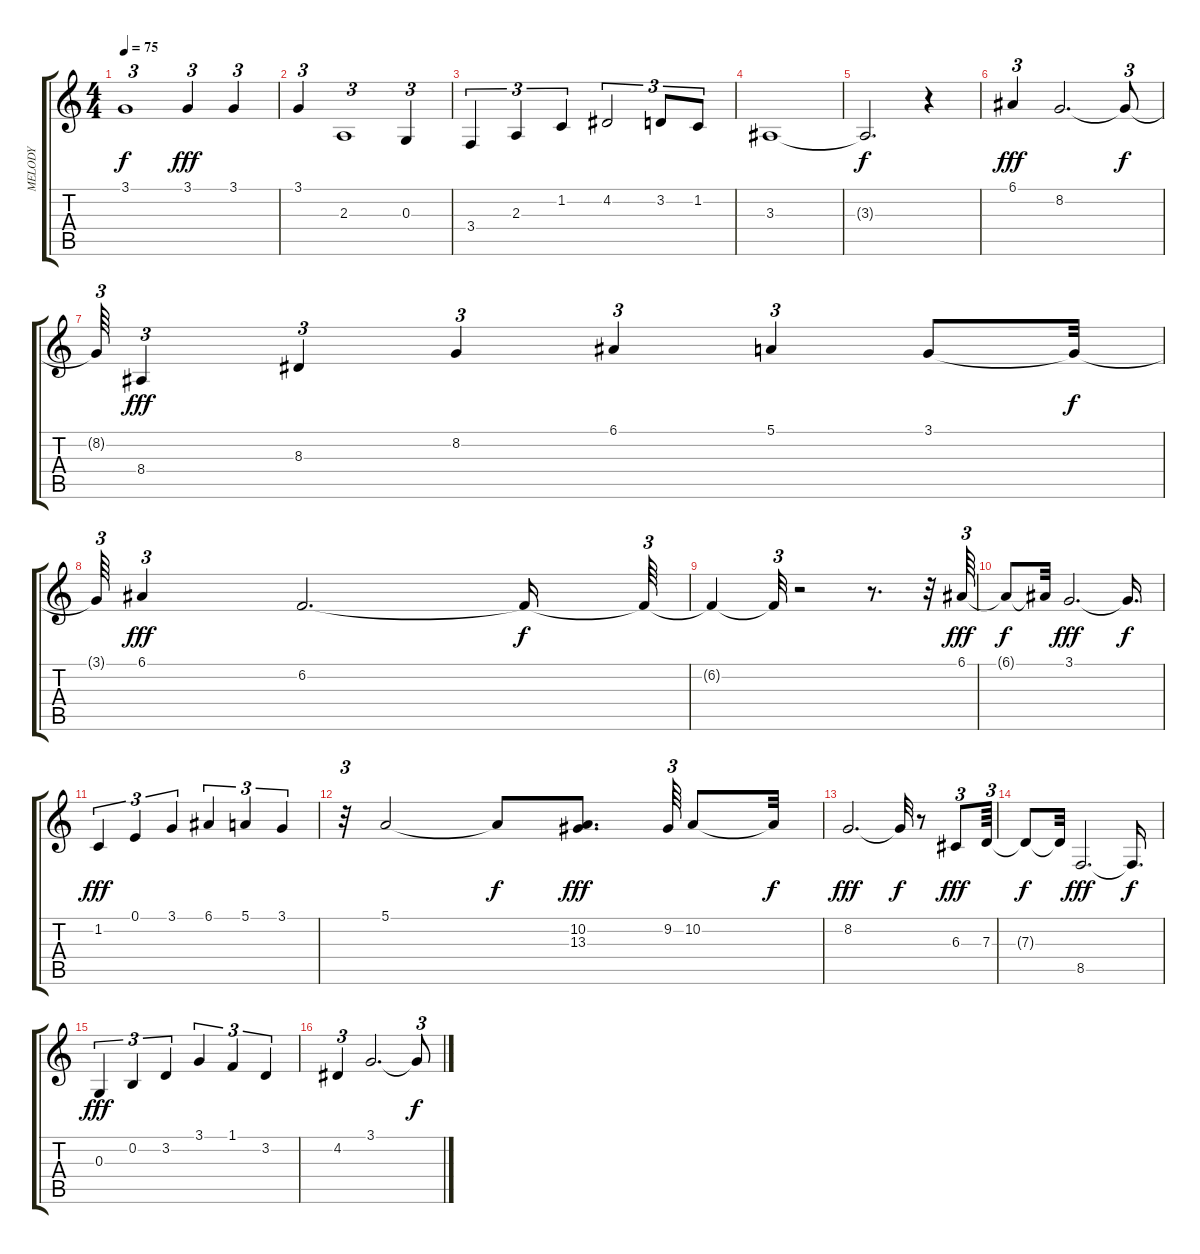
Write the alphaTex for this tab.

\track ("MELODY" "MELODY") {instrument flute}
\staff {score tabs}
\tuning (E4 B3 G3 D3 A2 E2) {hide}
\ts (4 4)
\tempo 75
\clef g2
\ks c
3.1{t}.1{tu (3 2) dy f} 3.1.4{tu (3 2) dy fff} 3.1.4{tu (3 2)} |
3.1.4{tu (3 2)} 2.3.1{tu (3 2)} 0.3.4{tu (3 2)} |
3.4.4{tu (3 2)} 2.3.4{tu (3 2)} 1.2.4{tu (3 2)} 4.2.2{tu (3 2)} 3.2.8{tu (3 2)} 1.2.8{tu (3 2)} |
3.3.1 |
3.3{t}.2{d dy f} r.4 |
6.1.4{tu (3 2) dy fff} 8.2.2{d} 8.2{t}.8{tu (3 2) dy f} |
8.2{t}.64{tu (3 2)} 8.4.4{tu (3 2) dy fff} 8.3.4{tu (3 2)} 8.2.4{tu (3 2)} 6.1.4{tu (3 2)} 5.1.4{tu (3 2)} 3.1.8 3.1{t}.32{dy f} |
3.1{t}.64{tu (3 2)} 6.1.4{tu (3 2) dy fff} 6.2.2{d} 6.2{t}.16{dy f} 6.2{t}.64{tu (3 2)} |
6.2{t}.4 6.2{t}.32{tu (3 2)} r.2 r.8{d} r.32 6.1.64{tu (3 2) dy fff} |
6.1{t}.8{dy f} 6.1{t}.32 3.1.2{d dy fff} 3.1{t}.16{d dy f} |
1.2.4{tu (3 2) dy fff} 0.1.4{tu (3 2)} 3.1.4{tu (3 2)} 6.1.4{tu (3 2)} 5.1.4{tu (3 2)} 3.1.4{tu (3 2)} |
r.32{tu (3 2)} 5.1.2 5.1{t}.8{dy f} (10.2 13.3).8{d dy fff} 9.2.64{tu (3 2)} 10.2.8 10.2{t}.32{dy f} |
8.2.2{d dy fff} 8.2{t}.32{dy f} r.8 6.3.8{tu (3 2) dy fff} 7.3.64{tu (3 2)} |
7.3{t}.8{dy f} 7.3{t}.32 8.5.2{d dy fff} 8.5{t}.16{d dy f} |
0.3.4{tu (3 2) dy fff} 0.2.4{tu (3 2)} 3.2.4{tu (3 2)} 3.1.4{tu (3 2)} 1.1.4{tu (3 2)} 3.2.4{tu (3 2)} |
4.2.4{tu (3 2)} 3.1.2{d} 3.1{t}.8{tu (3 2) dy f}
